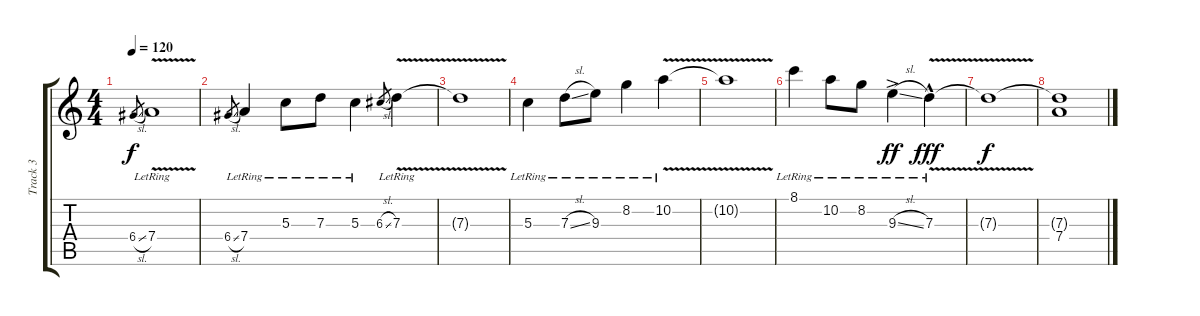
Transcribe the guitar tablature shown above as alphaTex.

\track ("Track 3" "Track 3") {instrument acousticguitarsteel}
\staff {score tabs}
\tuning (E4 B3 G3 D3 A2 E2) {hide}
\ts (4 4)
\tempo 120
\clef g2
\ks c
6.4{sl}.8{gr dy f} 7.4{v lr}.1 |
6.4{sl}.8{gr} 7.4{lr}.4 5.3{lr}.8 7.3{lr}.8 5.3{lr}.4 6.3{sl}.8{gr} 7.3{v lr}.4 |
7.3{t}.1 |
5.3{lr}.4 7.3{sl lr}.8 9.3{lr}.8 8.2{lr}.4 10.2{v lr}.4 |
10.2{t}.1 |
8.1{lr}.4 10.2{lr}.8 8.2{lr}.8 9.3{sl ac lr}.4{dy ff} 7.3{v hac lr}.4{dy fff} |
7.3{t}.1{dy f} |
(7.3{t} 7.4).1
